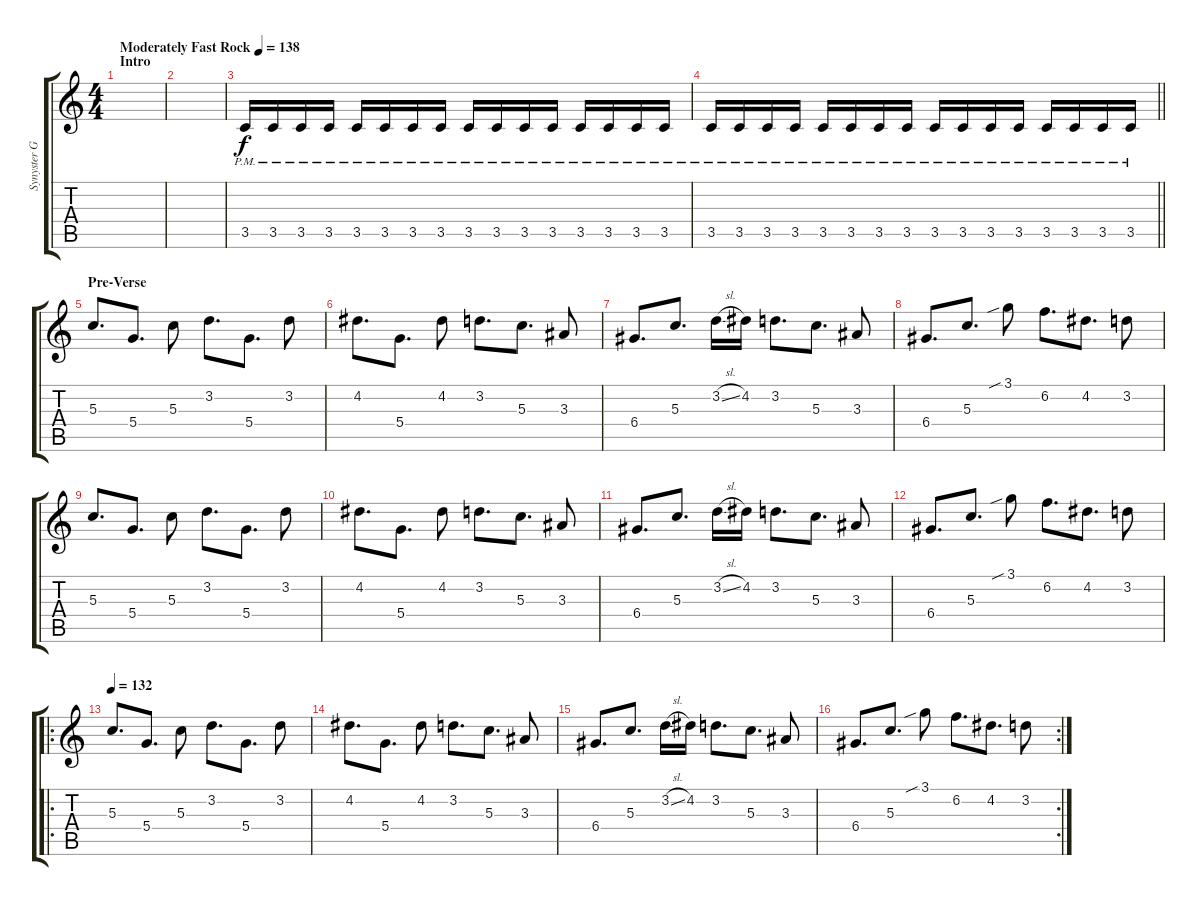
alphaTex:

\track ("Synyster Gates" "Synyster G") {instrument distortionguitar}
\staff {score tabs}
\tuning (E4 B3 G3 D3 A2 D2) {hide}
\ts (4 4)
\section ("" "Intro")
\tempo (138 "Moderately Fast Rock")
\clef g2
\ks c
|
|
3.5{pm}.16 3.5{pm}.16 3.5{pm}.16 3.5{pm}.16 3.5{pm}.16 3.5{pm}.16 3.5{pm}.16 3.5{pm}.16 3.5{pm}.16 3.5{pm}.16 3.5{pm}.16 3.5{pm}.16 3.5{pm}.16 3.5{pm}.16 3.5{pm}.16 3.5{pm}.16 |
\barLineRight lightlight
3.5{pm}.16 3.5{pm}.16 3.5{pm}.16 3.5{pm}.16 3.5{pm}.16 3.5{pm}.16 3.5{pm}.16 3.5{pm}.16 3.5{pm}.16 3.5{pm}.16 3.5{pm}.16 3.5{pm}.16 3.5{pm}.16 3.5{pm}.16 3.5{pm}.16 3.5{pm}.16 |
\section ("" "Pre-Verse")
5.3.8{d} 5.4.8{d} 5.3.8 3.2.8{d} 5.4.8{d} 3.2.8 |
4.2.8{d} 5.4.8{d} 4.2.8 3.2.8{d} 5.3.8{d} 3.3.8 |
6.4.8{d} 5.3.8{d} 3.2{sl}.16 4.2.16 3.2.8{d} 5.3.8{d} 3.3.8 |
6.4.8{d} 5.3.8{d} 3.1{sib}.8 6.2.8{d} 4.2.8{d} 3.2.8 |
5.3.8{d} 5.4.8{d} 5.3.8 3.2.8{d} 5.4.8{d} 3.2.8 |
4.2.8{d} 5.4.8{d} 4.2.8 3.2.8{d} 5.3.8{d} 3.3.8 |
6.4.8{d} 5.3.8{d} 3.2{sl}.16 4.2.16 3.2.8{d} 5.3.8{d} 3.3.8 |
6.4.8{d} 5.3.8{d} 3.1{sib}.8 6.2.8{d} 4.2.8{d} 3.2.8 |
\ro
\tempo 132
5.3.8{d} 5.4.8{d} 5.3.8 3.2.8{d} 5.4.8{d} 3.2.8 |
4.2.8{d} 5.4.8{d} 4.2.8 3.2.8{d} 5.3.8{d} 3.3.8 |
6.4.8{d} 5.3.8{d} 3.2{sl}.16 4.2.16 3.2.8{d} 5.3.8{d} 3.3.8 |
\rc 2
6.4.8{d} 5.3.8{d} 3.1{sib}.8 6.2.8{d} 4.2.8{d} 3.2.8
